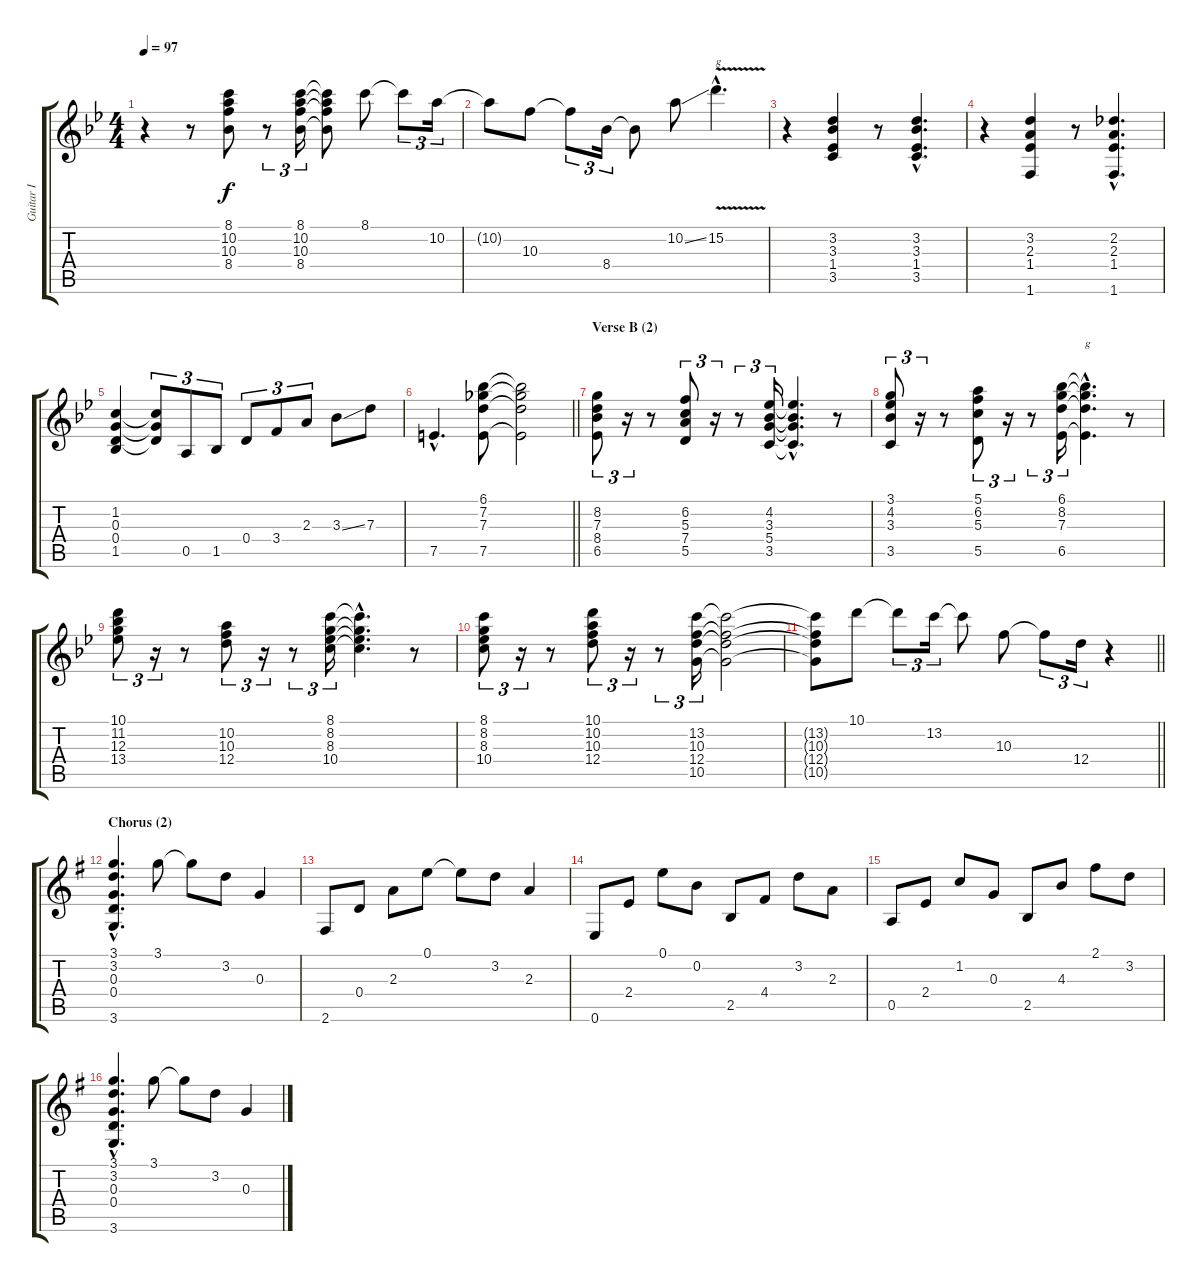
\track ("Guitar I" "Guitar I") {instrument electricguitarjazz}
\staff {score tabs}
\tuning (E4 B3 G3 D3 A2 E2) {hide}
\ts (4 4)
\tempo 97
\clef g2
\ks bb
r.4{dy f} r.8 (8.1 10.2 10.3 8.4).8 r.8{tu (3 2)} (8.1 10.2 10.3 8.4).16{tu (3 2)} (8.1{t} 10.2{t} 10.3{t} 8.4{t}).8 8.1.8 8.1{t}.8{tu (3 2)} 10.2.16{tu (3 2)} |
10.2{t}.8 10.3.8 10.3{t}.8{tu (3 2)} 8.4.16{tu (3 2)} 8.4{t}.8 10.2{ss}.8 15.2{v hac}.4{d txt "g"} |
r.4 (3.2 3.3 1.4 3.5).4 r.8 (3.2{hac} 3.3{hac} 1.4{hac} 3.5{hac}).4{d} |
r.4 (3.2 2.3 1.4 1.6).4 r.8 (2.2{hac} 2.3{hac} 1.4{hac} 1.6{hac}).4{d} |
(1.2 0.3 0.4 1.5).4 (1.2{t} 0.3{t} 0.4{t}).8{tu (3 2)} 0.5.8{tu (3 2)} 1.5.8{tu (3 2)} 0.4.8{tu (3 2)} 3.4.8{tu (3 2)} 2.3.8{tu (3 2)} 3.3{ss}.8 7.3.8 |
\barLineRight lightlight
7.5{hac}.4{d} (6.1 7.2 7.3 7.5).8 (6.1{t} 7.2{t} 7.3{t} 7.5{t}).2 |
\section ("" "Verse B (2)")
(8.2 7.3 8.4 6.5).8{tu (3 2)} r.16{tu (3 2)} r.8 (6.2 5.3 7.4 5.5).8{tu (3 2)} r.16{tu (3 2)} r.8{tu (3 2)} (4.2 3.3 5.4 3.5).16{tu (3 2)} (4.2{hac t} 3.3{hac t} 5.4{hac t} 3.5{hac t}).4{d} r.8 |
(3.1 4.2 3.3 3.5).8{tu (3 2)} r.16{tu (3 2)} r.8 (5.1 6.2 5.3 5.5).8{tu (3 2)} r.16{tu (3 2)} r.8{tu (3 2)} (6.1 8.2 7.3 6.5).16{tu (3 2)} (6.1{hac t} 8.2{hac t} 7.3{hac t} 6.5{hac t}).4{d txt "g"} r.8 |
(10.1 11.2 12.3 13.4).8{tu (3 2)} r.16{tu (3 2)} r.8 (10.2 10.3 12.4).8{tu (3 2)} r.16{tu (3 2)} r.8{tu (3 2)} (8.1 8.2 8.3 10.4).16{tu (3 2)} (8.1{hac t} 8.2{hac t} 8.3{hac t} 10.4{hac t}).4{d} r.8 |
(8.1 8.2 8.3 10.4).8{tu (3 2)} r.16{tu (3 2)} r.8 (10.1 10.2 10.3 12.4).8{tu (3 2)} r.16{tu (3 2)} r.8{tu (3 2)} (13.2 10.3 12.4 10.5).16{tu (3 2)} (13.2{t} 10.3{t} 12.4{t} 10.5{t}).2 |
\barLineRight lightlight
(13.2{t} 10.3{t} 12.4{t} 10.5{t}).8 10.1.8 10.1{t}.8{tu (3 2)} 13.2.16{tu (3 2)} 13.2{t}.8 10.3.8 10.3{t}.8{tu (3 2)} 12.4.16{tu (3 2)} r.4 |
\section ("" "Chorus (2)")
\ks g
(3.1{hac} 3.2{hac} 0.3{hac} 0.4{hac} 3.6{hac}).4{d} 3.1.8 3.1{t}.8 3.2.8 0.3.4 |
2.6.8 0.4.8 2.3.8 0.1.8 0.1{t}.8 3.2.8 2.3.4 |
0.6.8 2.4.8 0.1.8 0.2.8 2.5.8 4.4.8 3.2.8 2.3.8 |
0.5.8 2.4.8 1.2.8 0.3.8 2.5.8 4.3.8 2.1.8 3.2.8 |
(3.1{hac} 3.2{hac} 0.3{hac} 0.4{hac} 3.6{hac}).4{d} 3.1.8 3.1{t}.8 3.2.8 0.3.4
